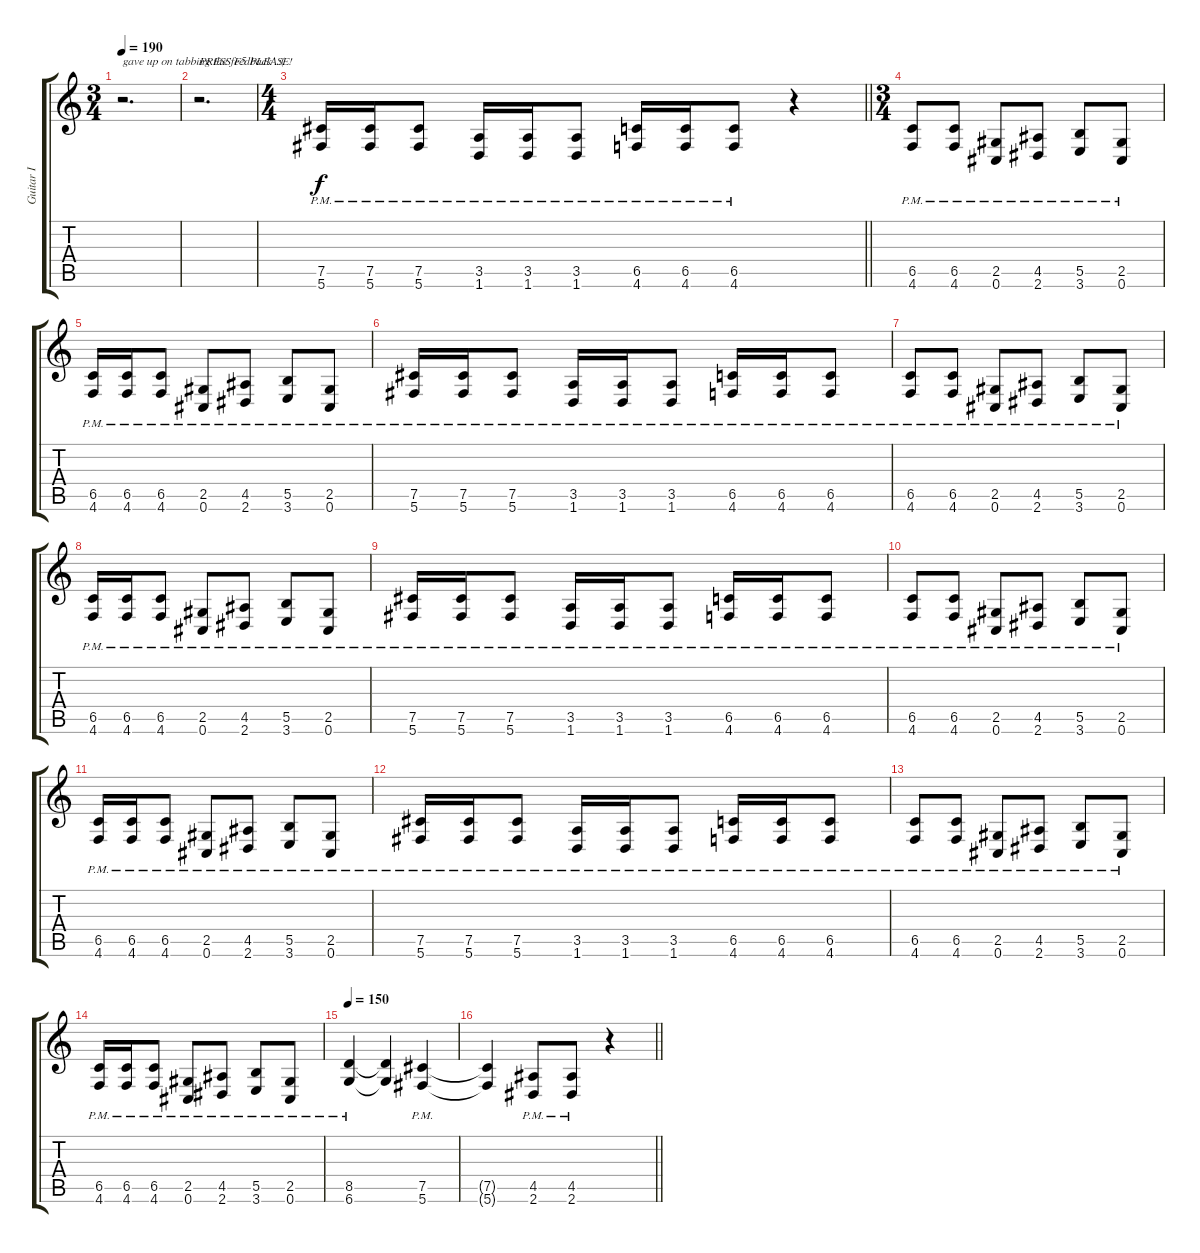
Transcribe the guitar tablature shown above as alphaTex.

\track ("Guitar I" "Guitar I") {instrument distortionguitar}
\staff {score tabs}
\tuning (Db4 Ab3 E3 B2 Gb2 Db2) {hide}
\ts (3 4)
\tempo 190
\clef g2
\ks c
r.2{d txt "gave up on tabbing the feedback  :(" dy f instrument distortionguitar} |
r.2{d txt "PRESS F5 PLEASE!"} |
\ts (4 4)
\barLineRight lightlight
(7.5{pm} 5.6{pm}).16 (7.5{pm} 5.6{pm}).16 (7.5{pm} 5.6{pm}).8 (3.5{pm} 1.6{pm}).16 (3.5{pm} 1.6{pm}).16 (3.5{pm} 1.6{pm}).8 (6.5{pm} 4.6{pm}).16 (6.5{pm} 4.6{pm}).16 (6.5{pm} 4.6{pm}).8 r.4 |
\ts (3 4)
(6.5{pm} 4.6{pm}).8 (6.5{pm} 4.6{pm}).8 (2.5{pm} 0.6{pm}).8 (4.5{pm} 2.6{pm}).8 (5.5{pm} 3.6{pm}).8 (2.5{pm} 0.6{pm}).8 |
(6.5{pm} 4.6{pm}).16 (6.5{pm} 4.6{pm}).16 (6.5{pm} 4.6{pm}).8 (2.5{pm} 0.6{pm}).8 (4.5{pm} 2.6{pm}).8 (5.5{pm} 3.6{pm}).8 (2.5{pm} 0.6{pm}).8 |
(7.5{pm} 5.6{pm}).16 (7.5{pm} 5.6{pm}).16 (7.5{pm} 5.6{pm}).8 (3.5{pm} 1.6{pm}).16 (3.5{pm} 1.6{pm}).16 (3.5{pm} 1.6{pm}).8 (6.5{pm} 4.6{pm}).16 (6.5{pm} 4.6{pm}).16 (6.5{pm} 4.6{pm}).8 |
(6.5{pm} 4.6{pm}).8 (6.5{pm} 4.6{pm}).8 (2.5{pm} 0.6{pm}).8 (4.5{pm} 2.6{pm}).8 (5.5{pm} 3.6{pm}).8 (2.5{pm} 0.6{pm}).8 |
(6.5{pm} 4.6{pm}).16 (6.5{pm} 4.6{pm}).16 (6.5{pm} 4.6{pm}).8 (2.5{pm} 0.6{pm}).8 (4.5{pm} 2.6{pm}).8 (5.5{pm} 3.6{pm}).8 (2.5{pm} 0.6{pm}).8 |
(7.5{pm} 5.6{pm}).16 (7.5{pm} 5.6{pm}).16 (7.5{pm} 5.6{pm}).8 (3.5{pm} 1.6{pm}).16 (3.5{pm} 1.6{pm}).16 (3.5{pm} 1.6{pm}).8 (6.5{pm} 4.6{pm}).16 (6.5{pm} 4.6{pm}).16 (6.5{pm} 4.6{pm}).8 |
(6.5{pm} 4.6{pm}).8 (6.5{pm} 4.6{pm}).8 (2.5{pm} 0.6{pm}).8 (4.5{pm} 2.6{pm}).8 (5.5{pm} 3.6{pm}).8 (2.5{pm} 0.6{pm}).8 |
(6.5{pm} 4.6{pm}).16 (6.5{pm} 4.6{pm}).16 (6.5{pm} 4.6{pm}).8 (2.5{pm} 0.6{pm}).8 (4.5{pm} 2.6{pm}).8 (5.5{pm} 3.6{pm}).8 (2.5{pm} 0.6{pm}).8 |
(7.5{pm} 5.6{pm}).16 (7.5{pm} 5.6{pm}).16 (7.5{pm} 5.6{pm}).8 (3.5{pm} 1.6{pm}).16 (3.5{pm} 1.6{pm}).16 (3.5{pm} 1.6{pm}).8 (6.5{pm} 4.6{pm}).16 (6.5{pm} 4.6{pm}).16 (6.5{pm} 4.6{pm}).8 |
(6.5{pm} 4.6{pm}).8 (6.5{pm} 4.6{pm}).8 (2.5{pm} 0.6{pm}).8 (4.5{pm} 2.6{pm}).8 (5.5{pm} 3.6{pm}).8 (2.5{pm} 0.6{pm}).8 |
(6.5{pm} 4.6{pm}).16 (6.5{pm} 4.6{pm}).16 (6.5{pm} 4.6{pm}).8 (2.5{pm} 0.6{pm}).8 (4.5{pm} 2.6{pm}).8 (5.5{pm} 3.6{pm}).8 (2.5{pm} 0.6{pm}).8 |
\tempo 150
(8.5{pm} 6.6{pm}).4 (8.5{t} 6.6{t}).4 (7.5{pm} 5.6{pm}).4 |
\barLineRight lightlight
(7.5{t} 5.6{t}).4 (4.5{pm} 2.6{pm}).8 (4.5{pm} 2.6{pm}).8 r.4
